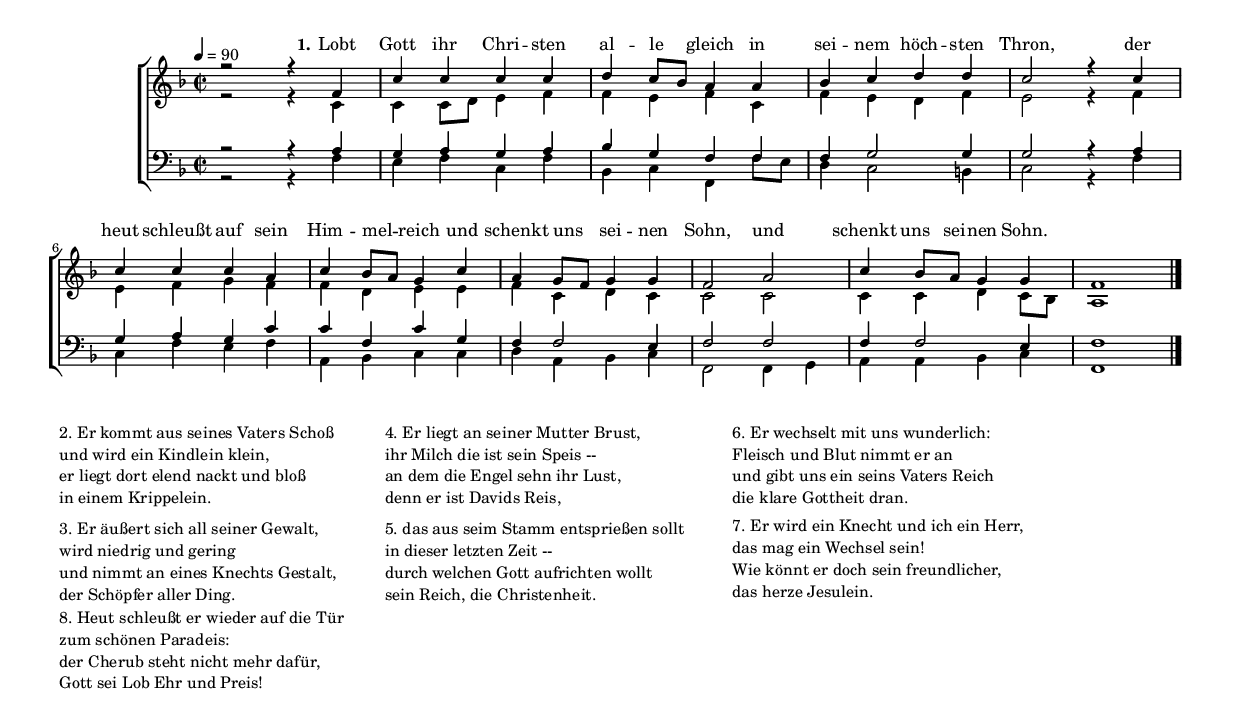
\version "2.24.3"
\include "global.ly"

\paper {
  system-system-spacing =
    #'((basic-distance . 15) 
       (minimum-distance . 10)
       (padding . 2)
       (stretchability . 60)) % defaults: 12, 8, 1, 60
}

KeyandTime = {
  \time 2/2
  %Tonart
  \key f \major
  \tempo 4 = 90
}
Melodie = \relative c'' {
  \voiceOne 
  \set Staff.midiInstrument = #"choir aahs"
  r2 r4 f,4 c' c c c d c8 b a4 a b c d d c2 r4
  c4 c c c a c b8 a g4 c a g8 f g4 g f2 a c4 b8 a g4 g f1
  \bar "|."
}

Alt = \relative c' {
  \voiceTwo
  r2 r4 c c c8 d e4 f f e f c f e d f e2 r4
  f e f g f f d e e f c d c c2 c c4 c d c8 b a1
}

BassEins = \relative c { \set Staff.midiInstrument = #"choir aahs"
  \voiceThree
  r2 r4 a' g a g a b g f f f g2 g4 g2 r4
  a g a g c c f, c' g f f2 e4 f2 f f4 f2 e4 f1
  \bar "|." 
}

BassZwei = \relative c {
  \voiceFour
  r2 r4 f e f c f b, c f, f'8 e d4 c2 h4 c2 r4
  f4 c f e f a, b c c d a b c f,2 f4 g a a b c f,1
}

ersteStrophe = \lyricmode {
  \set stanza = "1."
  Lobt Gott ihr Chri -- sten al -- le _ gleich in sei -- nem höch -- sten Thron,
  der heut schleußt auf sein Him -- mel _ -- reich und schenkt uns _ sei -- nen Sohn,
  und schenkt uns__ sei -- nen Sohn.
}

zweiteStrophe = "2. Er kommt aus seines Vaters Schoß

und wird ein Kindlein klein,

er liegt dort elend nackt und bloß

in einem Krippelein."

%TODO seiner Gewalt unterbinden
dritteStrophe = "3. Er äußert sich all seiner Gewalt,

wird niedrig und gering

und nimmt an eines Knechts Gestalt,

der Schöpfer aller Ding."

vierteStrophe = "4. Er liegt an seiner Mutter Brust,

ihr Milch die ist sein Speis --

an dem die Engel sehn ihr Lust,

denn er ist Davids Reis,"

fünfteStrophe = "5. das aus seim Stamm entsprießen sollt

in dieser letzten Zeit -- 

durch welchen Gott aufrichten wollt

sein Reich, die Christenheit."

sechsteStrophe = "6. Er wechselt mit uns wunderlich:

Fleisch und Blut nimmt er an

und gibt uns ein seins Vaters Reich

die klare Gottheit dran."

siebteStrophe = "7. Er wird ein Knecht und ich ein Herr,

das mag ein Wechsel sein!

Wie könnt er doch sein freundlicher,

das herze Jesulein."

achteStrophe = "8. Heut schleußt er wieder auf die Tür

zum schönen Paradeis:

der Cherub steht nicht mehr dafür,

Gott sei Lob Ehr und Preis!"

\bookpart {
  \score {

    \new ChoirStaff <<
      \new Staff = "firstStaff"
      <<
        \new Voice = "Melodie" {
          \KeyandTime
          \Melodie
        }
        \new Lyrics \with { alignAboveContext = "firstStaff" } {
          \lyricsto "Melodie" { \ersteStrophe }
        }
        \new Voice = "Alt" {
          \Alt
        }
      >>
      \new Staff = "secondStaff"
      <<
        \clef "bass"
        \new Voice = "BassEins" {
          \KeyandTime
          \BassEins
        }
        \new Voice = "BassZwei" {
          \BassZwei
        }
      >>
    >>
    \layout{}
    \midi {}
  }
  \markup { 
    \vspace #1
    \column{    
      \wordwrap-string \zweiteStrophe
      \vspace #0.75
      \wordwrap-string \dritteStrophe
    }
    \hspace #6
    \column{    
      \wordwrap-string \vierteStrophe
      \vspace #0.75
      \wordwrap-string \fünfteStrophe
    }
    \hspace #6
    \column{    
      \wordwrap-string \sechsteStrophe
      \vspace #0.75
      \wordwrap-string \siebteStrophe
    }
  }
  \markup {
    \vspace #0.75
    \wordwrap-string \achteStrophe
  }

}  